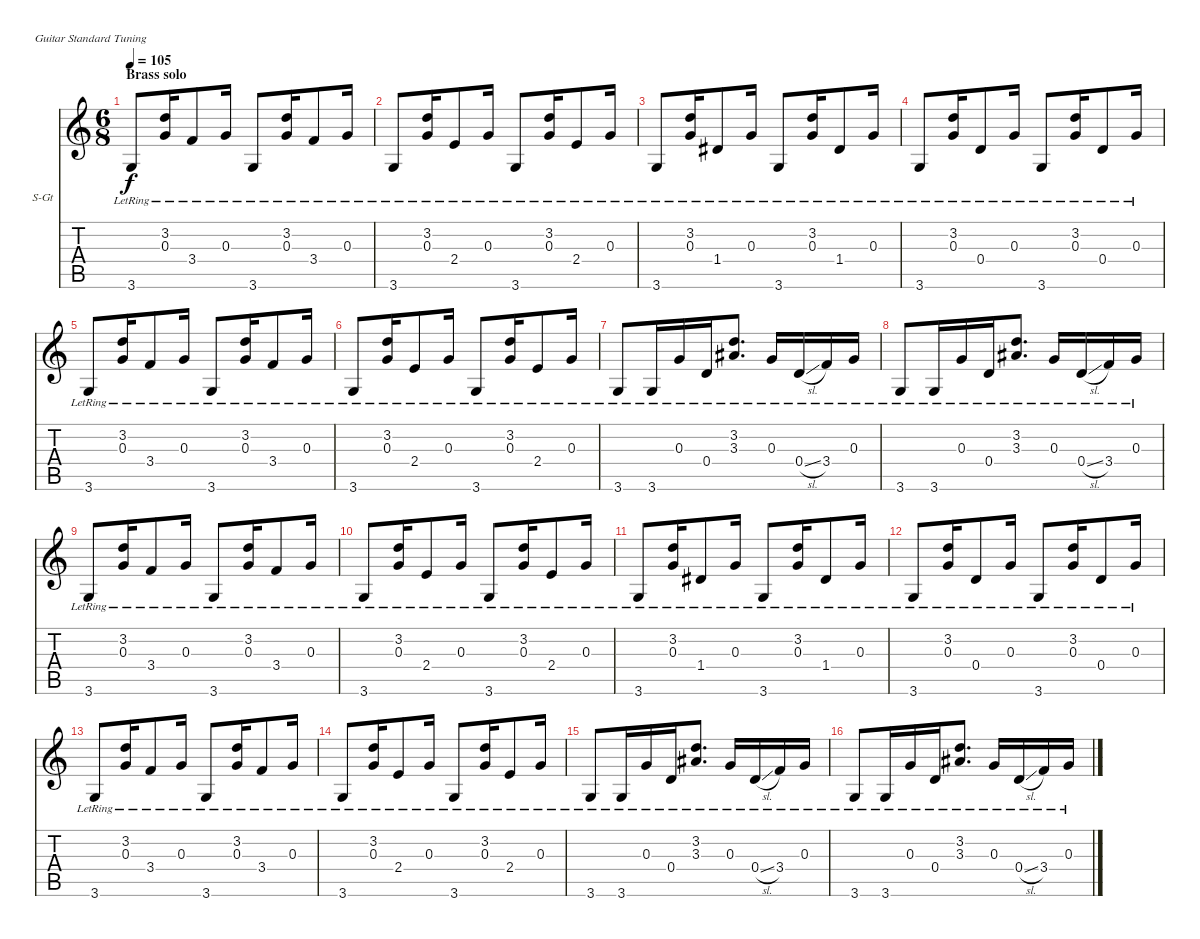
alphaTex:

\defaultSystemsLayout 4
\bracketExtendMode nobrackets
\firstSystemTrackNameOrientation horizontal
\otherSystemsTrackNameOrientation horizontal
\track ("Steel Guitar" "S-Gt") {instrument acousticguitarsteel}
\staff {score tabs}
\tuning (E4 B3 G3 D3 A2 E2)
\ts (6 8)
\section ("" "Brass solo")
\tempo 105
\clef g2
\scale
0.333333
\ks c
3.6{lr}.8{dy f} (3.2{lr} 0.3{lr}).16 3.4{lr}.8 0.3{lr}.16 3.6{lr}.8 (3.2{lr} 0.3{lr}).16 3.4{lr}.8 0.3{lr}.16 |
\scale
0.333333 3.6{lr}.8 (3.2{lr} 0.3{lr}).16 2.4{lr}.8 0.3{lr}.16 3.6{lr}.8 (3.2{lr} 0.3{lr}).16 2.4{lr}.8 0.3{lr}.16 |
\scale
0.333333 3.6{lr}.8 (3.2{lr} 0.3{lr}).16 1.4{lr}.8 0.3{lr}.16 3.6{lr}.8 (3.2{lr} 0.3{lr}).16 1.4{lr}.8 0.3{lr}.16 |
\scale
0.333333 3.6{lr}.8 (3.2{lr} 0.3{lr}).16 0.4{lr}.8 0.3{lr}.16 3.6{lr}.8 (3.2{lr} 0.3{lr}).16 0.4{lr}.8 0.3{lr}.16 |
\scale
0.333333 3.6{lr}.8 (3.2{lr} 0.3{lr}).16 3.4{lr}.8 0.3{lr}.16 3.6{lr}.8 (3.2{lr} 0.3{lr}).16 3.4{lr}.8 0.3{lr}.16 |
\scale
0.333333 3.6{lr}.8 (3.2{lr} 0.3{lr}).16 2.4{lr}.8 0.3{lr}.16 3.6{lr}.8 (3.2{lr} 0.3{lr}).16 2.4{lr}.8 0.3{lr}.16 |
\scale
0.333333 3.6{lr}.8 3.6{lr}.16 0.3{lr}.16 0.4{lr}.16 (3.2{lr} 3.3{lr}).8{d} 0.3{lr}.16 0.4{sl lr}.16 3.4{lr}.16 0.3{lr}.16 |
\scale
0.333333 3.6{lr}.8 3.6{lr}.16 0.3{lr}.16 0.4{lr}.16 (3.2{lr} 3.3{lr}).8{d} 0.3{lr}.16 0.4{sl lr}.16 3.4{lr}.16 0.3{lr}.16 |
\scale
0.333333 3.6{lr}.8 (3.2{lr} 0.3{lr}).16 3.4{lr}.8 0.3{lr}.16 3.6{lr}.8 (3.2{lr} 0.3{lr}).16 3.4{lr}.8 0.3{lr}.16 |
\scale
0.333333 3.6{lr}.8 (3.2{lr} 0.3{lr}).16 2.4{lr}.8 0.3{lr}.16 3.6{lr}.8 (3.2{lr} 0.3{lr}).16 2.4{lr}.8 0.3{lr}.16 |
\scale
0.333333 3.6{lr}.8 (3.2{lr} 0.3{lr}).16 1.4{lr}.8 0.3{lr}.16 3.6{lr}.8 (3.2{lr} 0.3{lr}).16 1.4{lr}.8 0.3{lr}.16 |
\scale
0.333333 3.6{lr}.8 (3.2{lr} 0.3{lr}).16 0.4{lr}.8 0.3{lr}.16 3.6{lr}.8 (3.2{lr} 0.3{lr}).16 0.4{lr}.8 0.3{lr}.16 |
\scale
0.333333 3.6{lr}.8 (3.2{lr} 0.3{lr}).16 3.4{lr}.8 0.3{lr}.16 3.6{lr}.8 (3.2{lr} 0.3{lr}).16 3.4{lr}.8 0.3{lr}.16 |
\scale
0.333333 3.6{lr}.8 (3.2{lr} 0.3{lr}).16 2.4{lr}.8 0.3{lr}.16 3.6{lr}.8 (3.2{lr} 0.3{lr}).16 2.4{lr}.8 0.3{lr}.16 |
\scale
0.333333 3.6{lr}.8 3.6{lr}.16 0.3{lr}.16 0.4{lr}.16 (3.2{lr} 3.3{lr}).8{d} 0.3{lr}.16 0.4{sl lr}.16 3.4{lr}.16 0.3{lr}.16 |
\scale
0.333333 3.6{lr}.8 3.6{lr}.16 0.3{lr}.16 0.4{lr}.16 (3.2{lr} 3.3{lr}).8{d} 0.3{lr}.16 0.4{sl lr}.16 3.4{lr}.16 0.3{lr}.16
